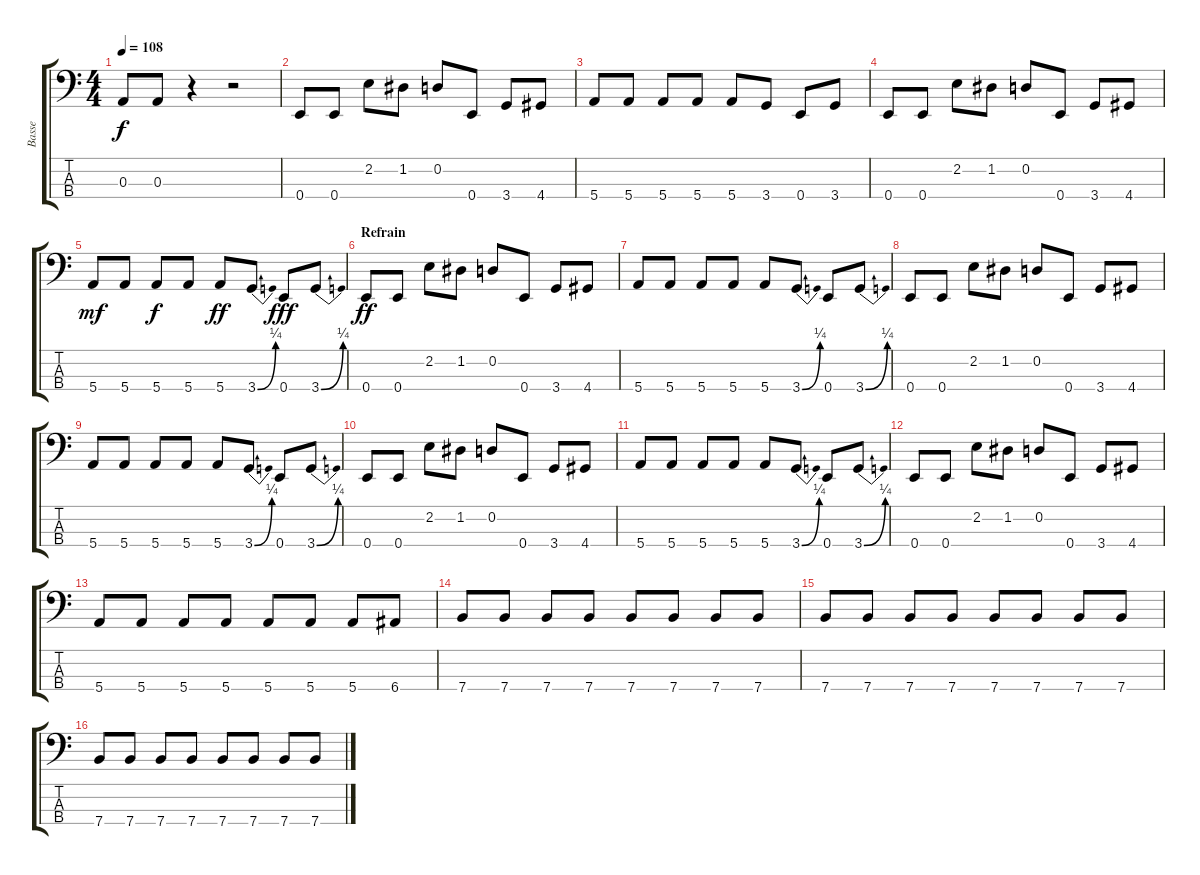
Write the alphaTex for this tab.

\track ("Basse" "Basse") {instrument electricbassfinger}
\staff {score tabs}
\tuning (G2 D2 A1 E1) {hide}
\ts (4 4)
\tempo 108
\clef f4
\ks c
0.3.8{dy f} 0.3.8 r.4 r.2 |
0.4.8 0.4.8 2.2.8 1.2.8 0.2.8 0.4.8 3.4.8 4.4.8 |
5.4.8 5.4.8 5.4.8 5.4.8 5.4.8 3.4.8 0.4.8 3.4.8 |
0.4.8 0.4.8 2.2.8 1.2.8 0.2.8 0.4.8 3.4.8 4.4.8 |
5.4.8{dy mf volume 16 instrument lead8bassandlead} 5.4.8 5.4.8{dy f} 5.4.8 5.4.8{dy ff} 3.4{be (bend 0 0 60 1)}.8 0.4.8{dy fff} 3.4{be (bend 0 0 60 1)}.8 |
\section ("" "Refrain")
0.4.8{dy ff} 0.4.8 2.2.8 1.2.8 0.2.8 0.4.8 3.4.8 4.4.8 |
5.4.8 5.4.8 5.4.8 5.4.8 5.4.8 3.4{be (bend 0 0 60 1)}.8 0.4.8 3.4{be (bend 0 0 60 1)}.8 |
0.4.8 0.4.8 2.2.8 1.2.8 0.2.8 0.4.8 3.4.8 4.4.8 |
5.4.8 5.4.8 5.4.8 5.4.8 5.4.8 3.4{be (bend 0 0 60 1)}.8 0.4.8 3.4{be (bend 0 0 60 1)}.8 |
0.4.8 0.4.8 2.2.8 1.2.8 0.2.8 0.4.8 3.4.8 4.4.8 |
5.4.8 5.4.8 5.4.8 5.4.8 5.4.8 3.4{be (bend 0 0 60 1)}.8 0.4.8 3.4{be (bend 0 0 60 1)}.8 |
0.4.8 0.4.8 2.2.8 1.2.8 0.2.8 0.4.8 3.4.8 4.4.8 |
5.4.8 5.4.8 5.4.8 5.4.8 5.4.8 5.4.8 5.4.8 6.4.8 |
\section ("" "")
7.4.8 7.4.8 7.4.8 7.4.8 7.4.8 7.4.8 7.4.8 7.4.8 |
7.4.8 7.4.8 7.4.8 7.4.8 7.4.8 7.4.8 7.4.8 7.4.8 |
7.4.8 7.4.8 7.4.8 7.4.8 7.4.8 7.4.8 7.4.8 7.4.8
